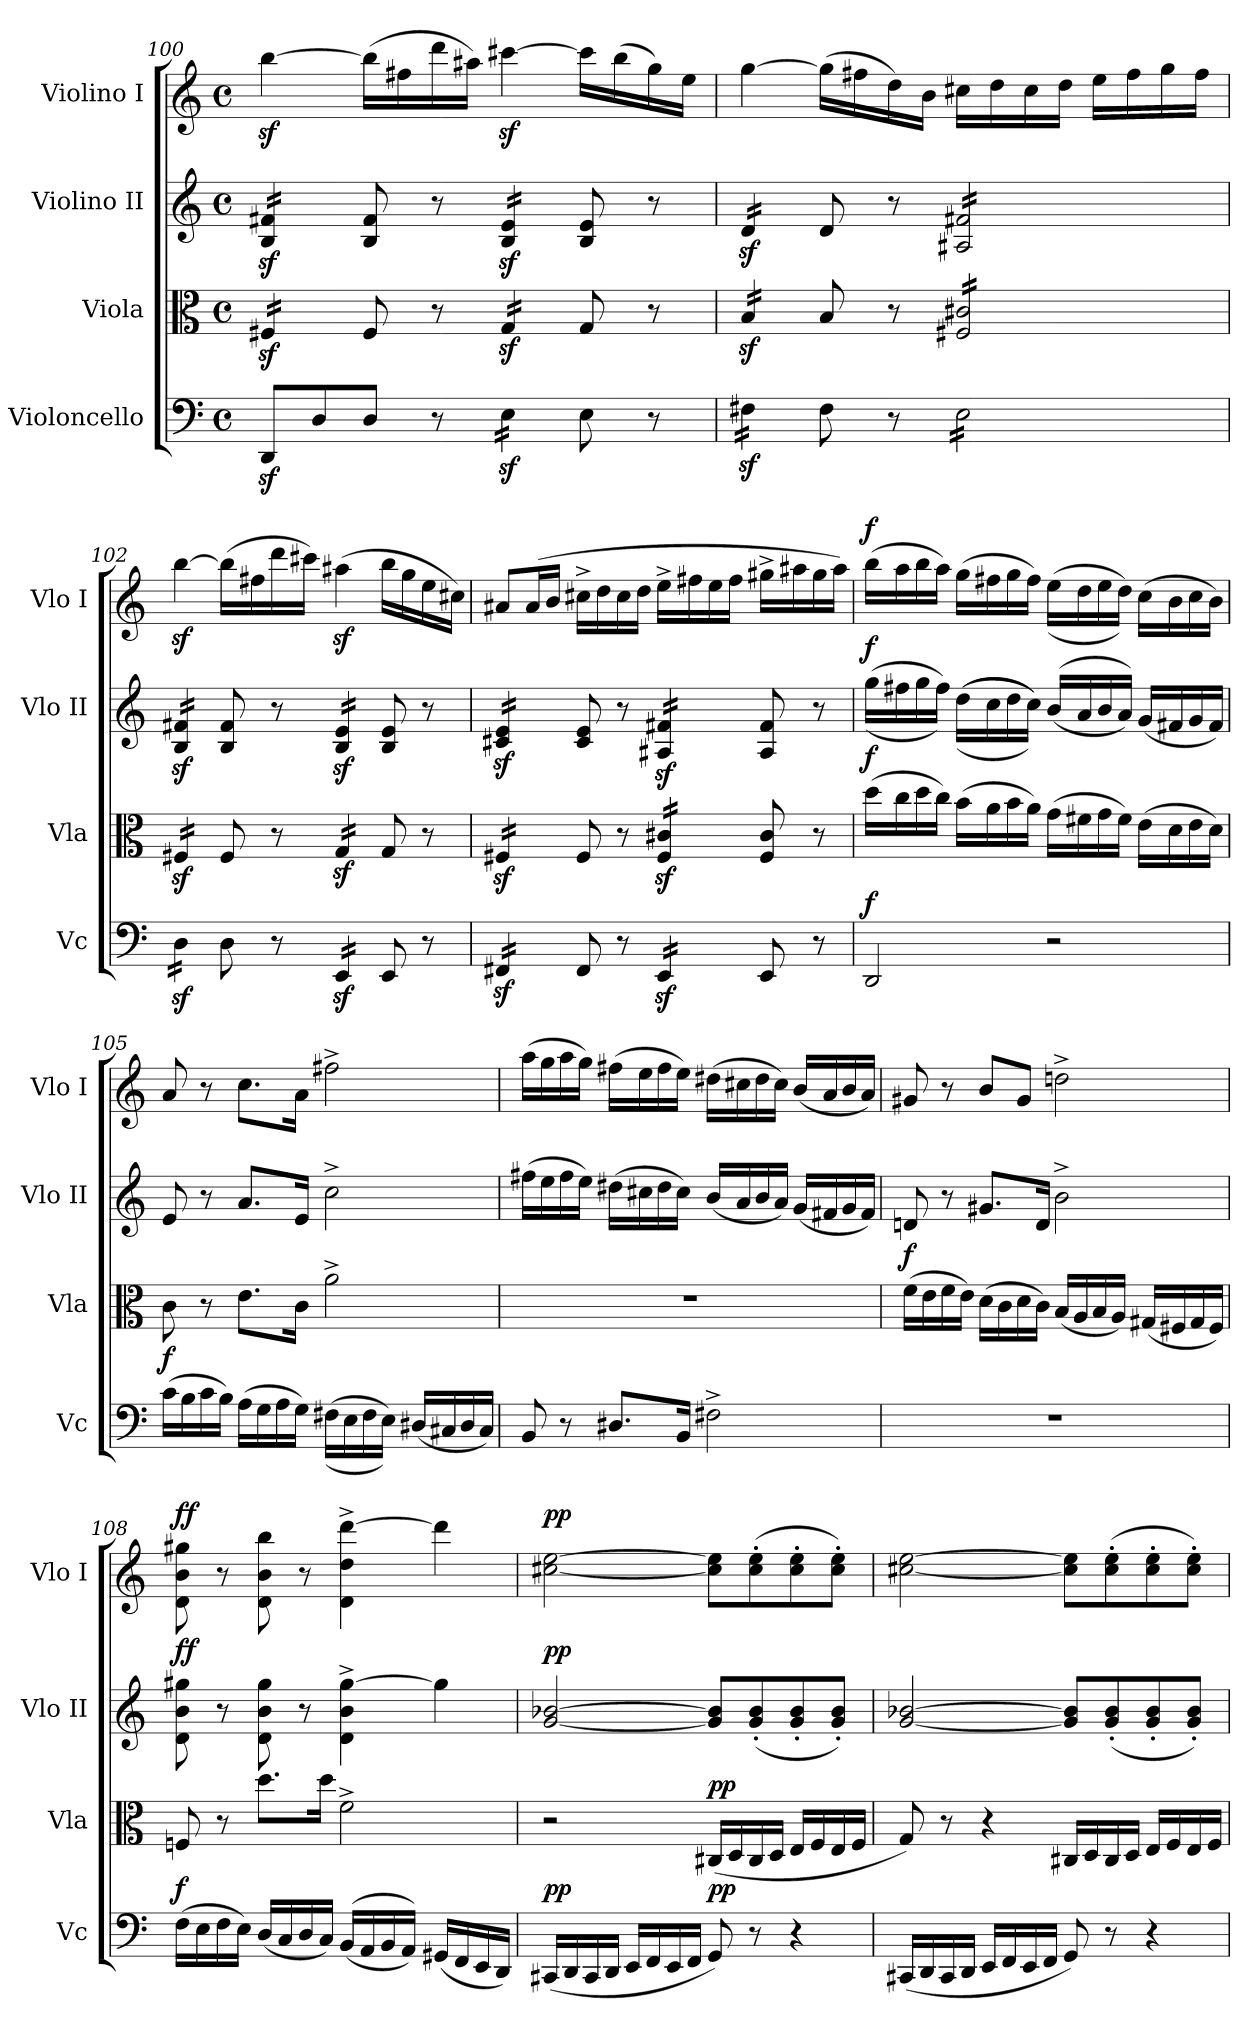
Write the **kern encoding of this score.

**kern	**dynam	**kern	**dynam	**kern	**dynam	**kern	**dynam
*part4	*part4	*part3	*part3	*part2	*part2	*part1	*part1
*staff4	*staff4	*staff3	*staff3	*staff2	*staff2	*staff1	*staff1
*I"Violoncello	*	*I"Viola	*	*I"Violino II	*	*I"Violino I	*
*I'Vc	*	*I'Vla	*	*I'Vlo II	*	*I'Vlo I	*
*clefF4	*	*clefC3	*	*clefG2	*	*clefG2	*
*k[]	*	*k[]	*	*k[]	*	*k[]	*
*M4/4	*	*M4/4	*	*M4/4	*	*M4/4	*
*met(c)	*	*met(c)	*	*met(c)	*	*met(c)	*
=100	=100	=100	=100	=100	=100	=100	=100
*	*	*tremolo	*	*	*	*	*
*	*	*	*	*tremolo	*	*	*
8DDz>/L	.	16F#Xz>/LL	.	16B/z> 16f#X/z>LL	.	[4bbz<\	.
.	.	16F#Xz>/	.	16B/z> 16f#X/z>	.	.	.
8D/	.	16F#Xz>/	.	16B/z> 16f#X/z>	.	.	.
.	.	16F#Xz>/JJ	.	16B/z> 16f#X/z>JJ	.	.	.
*	*	*	*	*Xtremolo	*	*	*
*	*	*Xtremolo	*	*	*	*	*
8D/J	.	8F#/	.	8B/ 8f#/	.	(16bb\LL]	.
.	.	.	.	.	.	16ff#X\	.
8r	.	8r	.	8r	.	16ddd\	.
.	.	.	.	.	.	16aa#X\JJ)	.
*tremolo	*	*	*	*	*	*	*
*	*	*tremolo	*	*	*	*	*
*	*	*	*	*tremolo	*	*	*
16Ez>\LL	.	16Gz>/LL	.	16B/z> 16e/z>LL	.	[4ccc#Xz<\	.
16Ez>\	.	16Gz>/	.	16B/z> 16e/z>	.	.	.
16Ez>\	.	16Gz>/	.	16B/z> 16e/z>	.	.	.
16Ez>\JJ	.	16Gz>/JJ	.	16B/z> 16e/z>JJ	.	.	.
*	*	*	*	*Xtremolo	*	*	*
*	*	*Xtremolo	*	*	*	*	*
*Xtremolo	*	*	*	*	*	*	*
8E\	.	8G/	.	8B/ 8e/	.	16ccc#\LL]	.
.	.	.	.	.	.	(16bb\	.
8r	.	8r	.	8r	.	16gg\)	.
.	.	.	.	.	.	16ee\JJ	.
=101	=101	=101	=101	=101	=101	=101	=101
*tremolo	*	*	*	*	*	*	*
*	*	*tremolo	*	*	*	*	*
*	*	*	*	*tremolo	*	*	*
16F#Xz>\LL	.	16Bz>/LL	.	16dz>/LL	.	[4gg\	.
16F#Xz>\	.	16Bz>/	.	16dz>/	.	.	.
16F#Xz>\	.	16Bz>/	.	16dz>/	.	.	.
16F#Xz>\JJ	.	16Bz>/JJ	.	16dz>/JJ	.	.	.
*	*	*	*	*Xtremolo	*	*	*
*	*	*Xtremolo	*	*	*	*	*
*Xtremolo	*	*	*	*	*	*	*
8F#\	.	8B/	.	8d/	.	(16gg\LL]	.
.	.	.	.	.	.	16ff#X\	.
8r	.	8r	.	8r	.	16dd\)	.
.	.	.	.	.	.	16b\JJ	.
*tremolo	*	*	*	*	*	*	*
*	*	*tremolo	*	*	*	*	*
*	*	*	*	*tremolo	*	*	*
16E\LL	.	16F#X/ 16c#X/LL	.	16A#X/ 16f#X/LL	.	16cc#X\LL	.
16E\	.	16F#X/ 16c#X/	.	16A#X/ 16f#X/	.	16dd\	.
16E\	.	16F#X/ 16c#X/	.	16A#X/ 16f#X/	.	16cc#\	.
16E\	.	16F#X/ 16c#X/	.	16A#X/ 16f#X/	.	16dd\JJ	.
16E\	.	16F#X/ 16c#X/	.	16A#X/ 16f#X/	.	16ee\LL	.
16E\	.	16F#X/ 16c#X/	.	16A#X/ 16f#X/	.	16ff#\	.
16E\	.	16F#X/ 16c#X/	.	16A#X/ 16f#X/	.	16gg\	.
16E\JJ	.	16F#X/ 16c#X/JJ	.	16A#X/ 16f#X/JJ	.	16ff#\JJ	.
=102	=102	=102	=102	=102	=102	=102	=102
16Dz>\LL	.	16F#Xz>/LL	.	16B/z> 16f#X/z>LL	.	[4bbz<\	.
16Dz>\	.	16F#Xz>/	.	16B/z> 16f#X/z>	.	.	.
16Dz>\	.	16F#Xz>/	.	16B/z> 16f#X/z>	.	.	.
16Dz>\JJ	.	16F#Xz>/JJ	.	16B/z> 16f#X/z>JJ	.	.	.
*	*	*	*	*Xtremolo	*	*	*
*	*	*Xtremolo	*	*	*	*	*
*Xtremolo	*	*	*	*	*	*	*
8D\	.	8F#/	.	8B/ 8f#/	.	(16bb\LL]	.
.	.	.	.	.	.	16ff#X\	.
8r	.	8r	.	8r	.	16ddd\	.
.	.	.	.	.	.	16ccc#X\JJ)	.
*tremolo	*	*	*	*	*	*	*
*	*	*tremolo	*	*	*	*	*
*	*	*	*	*tremolo	*	*	*
16EEz>/LL	.	16Gz>/LL	.	16B/z> 16e/z>LL	.	(4aa#Xz<\	.
16EEz>/	.	16Gz>/	.	16B/z> 16e/z>	.	.	.
16EEz>/	.	16Gz>/	.	16B/z> 16e/z>	.	.	.
16EEz>/JJ	.	16Gz>/JJ	.	16B/z> 16e/z>JJ	.	.	.
*	*	*	*	*Xtremolo	*	*	*
*	*	*Xtremolo	*	*	*	*	*
*Xtremolo	*	*	*	*	*	*	*
8EE/	.	8G/	.	8B/ 8e/	.	16bb\LL	.
.	.	.	.	.	.	16gg\	.
8r	.	8r	.	8r	.	16ee\	.
.	.	.	.	.	.	16cc#X\JJ)	.
=103	=103	=103	=103	=103	=103	=103	=103
*tremolo	*	*	*	*	*	*	*
*	*	*tremolo	*	*	*	*	*
*	*	*	*	*tremolo	*	*	*
16FF#Xz>/LL	.	16F#Xz>/LL	.	16c#X/z> 16e/z>LL	.	8a#X/L	.
16FF#Xz>/	.	16F#Xz>/	.	16c#X/z> 16e/z>	.	.	.
16FF#Xz>/	.	16F#Xz>/	.	16c#X/z> 16e/z>	.	(16a#/L	.
16FF#Xz>/JJ	.	16F#Xz>/JJ	.	16c#X/z> 16e/z>JJ	.	16b/JJ	.
*	*	*	*	*Xtremolo	*	*	*
*	*	*Xtremolo	*	*	*	*	*
*Xtremolo	*	*	*	*	*	*	*
8FF#/	.	8F#/	.	8c#/ 8e/	.	16cc#X^\LL	.
.	.	.	.	.	.	16dd\	.
8r	.	8r	.	8r	.	16cc#\	.
.	.	.	.	.	.	16dd\JJ	.
*tremolo	*	*	*	*	*	*	*
*	*	*tremolo	*	*	*	*	*
*	*	*	*	*tremolo	*	*	*
16EEz>/LL	.	16F#/z> 16c#X/z>LL	.	16A#X/z> 16f#X/z>LL	.	16ee^\LL	.
16EEz>/	.	16F#/z> 16c#X/z>	.	16A#X/z> 16f#X/z>	.	16ff#X\	.
16EEz>/	.	16F#/z> 16c#X/z>	.	16A#X/z> 16f#X/z>	.	16ee\	.
16EEz>/JJ	.	16F#/z> 16c#X/z>JJ	.	16A#X/z> 16f#X/z>JJ	.	16ff#\JJ	.
*	*	*	*	*Xtremolo	*	*	*
*	*	*Xtremolo	*	*	*	*	*
*Xtremolo	*	*	*	*	*	*	*
8EE/	.	8F#/ 8c#/	.	8A#/ 8f#/	.	16gg#X^\LL	.
.	.	.	.	.	.	16aa#X\	.
8r	.	8r	.	8r	.	16gg#\	.
.	.	.	.	.	.	16aa#\JJ)	.
!!LO:PB:g=z
=104	=104	=104	=104	=104	=104	=104	=104
!	!LO:DY:a	!	!LO:DY:a	!	!LO:DY:a	!	!LO:DY:a
2DD/	f	(16dd\LL	f	((16gg\LL	f	(16bb\LL	f
.	.	16cc\	.	16ff#X\	.	16aa\	.
.	.	16dd\	.	16gg\	.	16bb\	.
.	.	16cc\JJ)	.	16ff#\JJ))	.	16aa\JJ)	.
.	.	(16b\LL	.	(((16dd\LL	.	(16gg\LL	.
.	.	16a\	.	16cc\	.	16ff#X\	.
.	.	16b\	.	16dd\	.	16gg\	.
.	.	16a\JJ)	.	16cc\JJ)))	.	16ff#\JJ)	.
2r	.	(16g\LL	.	((16b/LL	.	((16ee\LL	.
.	.	16f#X\	.	16a/	.	16dd\	.
.	.	16g\	.	16b/	.	16ee\	.
.	.	16f#\JJ)	.	16a/JJ))	.	16dd\JJ))	.
.	.	(16e\LL	.	(16g/LL	.	(16cc\LL	.
.	.	16d\	.	16f#X/	.	16b\	.
.	.	16e\	.	16g/	.	16cc\	.
.	.	16d\JJ)	.	16f#/JJ)	.	16b\JJ)	.
=105	=105	=105	=105	=105	=105	=105	=105
!	!LO:DY:a	!	!	!	!	!	!
(16c\LL	f	8c\	.	8e/	.	8a/	.
16B\	.	.	.	.	.	.	.
16c\	.	8r	.	8r	.	8r	.
16B\JJ)	.	.	.	.	.	.	.
(16A\LL	.	8.e\L	.	8.a/L	.	8.cc\L	.
16G\	.	.	.	.	.	.	.
16A\	.	.	.	.	.	.	.
16G\JJ)	.	16c\Jk	.	16e/Jk	.	16a\Jk	.
((16F#X\LL	.	2a^\	.	2cc^\	.	2ff#X^\	.
16E\	.	.	.	.	.	.	.
16F#\	.	.	.	.	.	.	.
16E\JJ))	.	.	.	.	.	.	.
(16D#X/LL	.	.	.	.	.	.	.
16C#X/	.	.	.	.	.	.	.
16D#/	.	.	.	.	.	.	.
16C#/JJ)	.	.	.	.	.	.	.
=106	=106	=106	=106	=106	=106	=106	=106
8BB/	.	1r	.	(16ff#X\LL	.	(16aa\LL	.
.	.	.	.	16ee\	.	16gg\	.
8r	.	.	.	16ff#\	.	16aa\	.
.	.	.	.	16ee\JJ)	.	16gg\JJ)	.
8.D#X/L	.	.	.	(16dd#X\LL	.	(16ff#X\LL	.
.	.	.	.	16cc#X\	.	16ee\	.
.	.	.	.	16dd#\	.	16ff#\	.
16BB/Jk	.	.	.	16cc#\JJ)	.	16ee\JJ)	.
2F#X^\	.	.	.	(16b/LL	.	(16dd#X\LL	.
.	.	.	.	16a/	.	16cc#X\	.
.	.	.	.	16b/	.	16dd#\	.
.	.	.	.	16a/JJ)	.	16cc#\JJ)	.
.	.	.	.	(16g/LL	.	(16b/LL	.
.	.	.	.	16f#X/	.	16a/	.
.	.	.	.	16g/	.	16b/	.
.	.	.	.	16f#/JJ)	.	16a/JJ)	.
=107	=107	=107	=107	=107	=107	=107	=107
!	!	!	!LO:DY:a	!	!	!	!
1r	.	(16f\LL	f	8dn/	.	8g#X/	.
.	.	16e\	.	.	.	.	.
.	.	16f\	.	8r	.	8r	.
.	.	16e\JJ)	.	.	.	.	.
.	.	(16d\LL	.	8.g#X/L	.	8b/L	.
.	.	16c\	.	.	.	.	.
.	.	16d\	.	.	.	8g#/J	.
.	.	16c\JJ)	.	16d/Jk	.	.	.
.	.	(16B/LL	.	2b^\	.	2ddn^\	.
.	.	16A/	.	.	.	.	.
.	.	16B/	.	.	.	.	.
.	.	16A/JJ)	.	.	.	.	.
.	.	(16G#X/LL	.	.	.	.	.
.	.	16F#X/	.	.	.	.	.
.	.	16G#/	.	.	.	.	.
.	.	16F#/JJ)	.	.	.	.	.
=108	=108	=108	=108	=108	=108	=108	=108
!	!LO:DY:a	!	!	!	!LO:DY:a	!	!LO:DY:a
(16F\LL	f	8Fn/	.	8d\ 8b\ 8gg#X\	ff	8d\ 8b\ 8gg#X\	ff
16E\	.	.	.	.	.	.	.
16F\	.	8r	.	8r	.	8r	.
16E\JJ)	.	.	.	.	.	.	.
(16D/LL	.	8.dd\L	.	8d\ 8b\ 8gg#\	.	8d\ 8b\ 8bb\	.
16C/	.	.	.	.	.	.	.
16D/	.	.	.	8r	.	8r	.
16C/JJ)	.	16dd\Jk	.	.	.	.	.
((16BB/LL	.	2f^\	.	4d\^ 4b\^ [4gg#\^	.	4d\^ 4dd\^ [4ddd\^	.
16AA/	.	.	.	.	.	.	.
16BB/	.	.	.	.	.	.	.
16AA/JJ))	.	.	.	.	.	.	.
(16GG#X/LL	.	.	.	4gg#\]	.	4ddd\]	.
16FF/	.	.	.	.	.	.	.
16EE/	.	.	.	.	.	.	.
16DD/JJ)	.	.	.	.	.	.	.
!!LO:LB:g=z
=109	=109	=109	=109	=109	=109	=109	=109
!	!LO:DY:a	!	!	!	!LO:DY:a	!	!LO:DY:a
(16CC#X/LL	pp	2r	.	[2g/ [2b-X/	pp	[2cc#X\ [2ee\	pp
16DD/	.	.	.	.	.	.	.
16CC#/	.	.	.	.	.	.	.
16DD/JJ	.	.	.	.	.	.	.
16EE/LL	.	.	.	.	.	.	.
16FF/	.	.	.	.	.	.	.
16EE/	.	.	.	.	.	.	.
16FF/JJ	.	.	.	.	.	.	.
!	!LO:DY:a	!	!LO:DY:a	!	!	!	!
8GG/)	pp	(16C#X/LL	pp	8g/] 8b-/]L	.	8cc#\] 8ee\]L	.
.	.	16D/	.	.	.	.	.
8r	.	16C#/	.	(8g/' 8b-/'	.	(8cc#\' 8ee\'	.
.	.	16D/JJ	.	.	.	.	.
4r	.	16E/LL	.	8g/' 8b-/'	.	8cc#\' 8ee\'	.
.	.	16F/	.	.	.	.	.
.	.	16E/	.	8g/' 8b-/'J)	.	8cc#\' 8ee\'J)	.
.	.	16F/JJ	.	.	.	.	.
=110	=110	=110	=110	=110	=110	=110	=110
(16CC#X/LL	.	8G/)	.	[2g/ [2b-X/	.	[2cc#X\ [2ee\	.
16DD/	.	.	.	.	.	.	.
16CC#/	.	8r	.	.	.	.	.
16DD/JJ	.	.	.	.	.	.	.
16EE/LL	.	4r	.	.	.	.	.
16FF/	.	.	.	.	.	.	.
16EE/	.	.	.	.	.	.	.
16FF/JJ	.	.	.	.	.	.	.
8GG/)	.	16C#X/LL	.	8g/] 8b-/]L	.	8cc#\] 8ee\]L	.
.	.	16D/	.	.	.	.	.
8r	.	16C#/	.	(8g/' 8b-/'	.	(8cc#\' 8ee\'	.
.	.	16D/JJ	.	.	.	.	.
4r	.	16E/LL	.	8g/' 8b-/'	.	8cc#\' 8ee\'	.
.	.	16F/	.	.	.	.	.
.	.	16E/	.	8g/' 8b-/'J)	.	8cc#\' 8ee\'J)	.
.	.	16F/JJ	.	.	.	.	.
=	=	=	=	=	=	=	=
*-	*-	*-	*-	*-	*-	*-	*-
